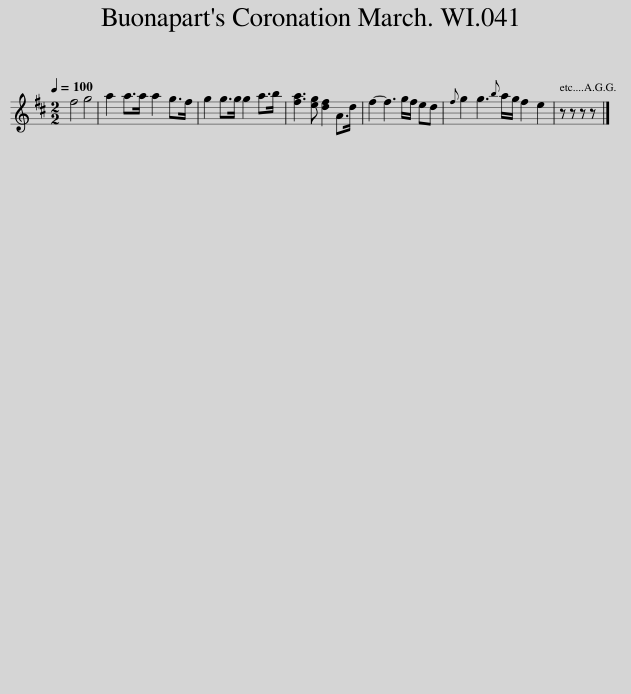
X:1
L:1/8
Q:1/4=100
M:2/2
I:linebreak $
K:D
V:1 treble
V:1
 f4 g4 | a2 a>a a2 g>f | g2 g>g g2 a>b | [fa]3 [eg] [df]2 A>d | f2- f3 g/f/ ed | %5
{f} g2 g3{b} a/g/ f2 e2 | z z z z |] %7
